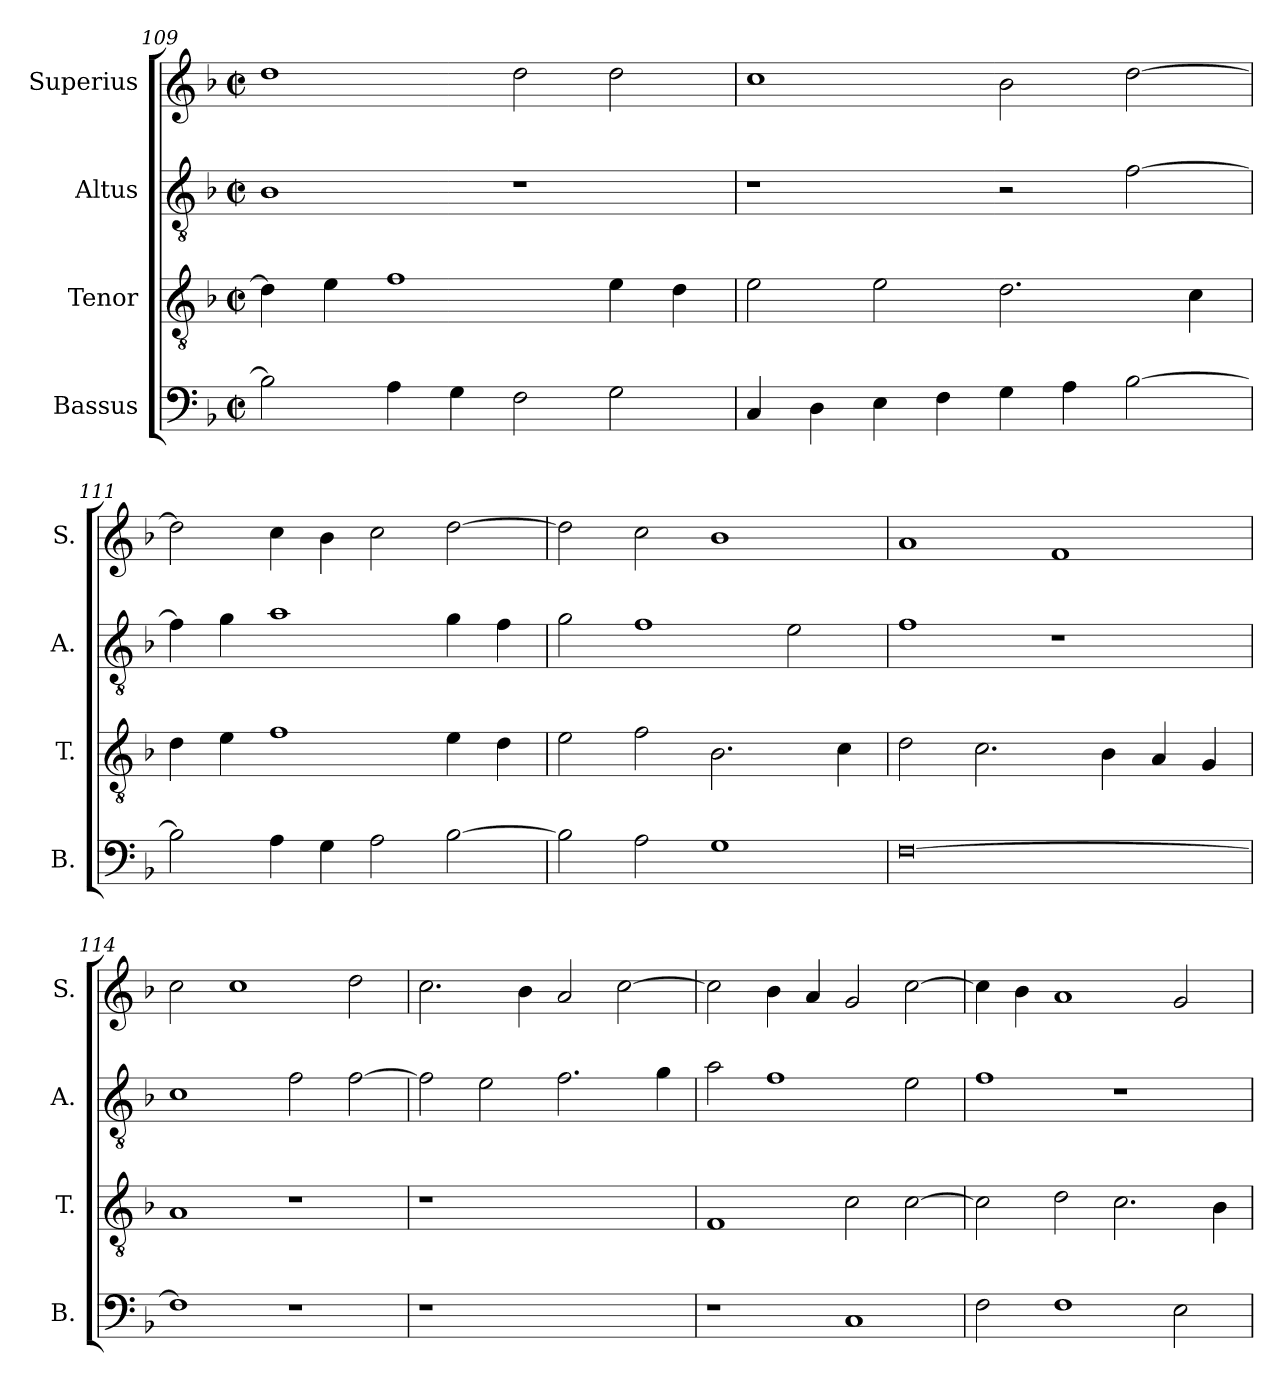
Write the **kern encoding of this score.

**kern	**kern	**kern	**kern
*part4	*part3	*part2	*part1
*staff4	*staff3	*staff2	*staff1
*I"Bassus	*I"Tenor	*I"Altus	*I"Superius
*I'B.	*I'T.	*I'A.	*I'S.
!!LO:LB:g=z
*clefF4	*clefGv2	*clefGv2	*clefG2
*	*ITrd7c12	*ITrd7c12	*
*k[b-]	*k[b-]	*k[b-]	*k[b-]
*F:	*F:	*F:	*F:
*M2/2	*M2/2	*M2/2	*M2/2
*met(c|)	*met(c|)	*met(c|)	*met(c|)
=109	=109	=109	=109
2B-i\]	4Di\]	1BB-i	1ddi
.	4Ei\	.	.
4Ai\	1Fi	.	.
4Gi\	.	.	.
2Fi\	.	1r	2ddi\
2Gi\	4Ei\	.	2ddi\
.	4Di\	.	.
=110	=110	=110	=110
4Ci/	2Ei\	1r	1cci
4Di\	.	.	.
4Ei\	2Ei\	.	.
4Fi\	.	.	.
4Gi\	2.Di\	2r	2b-i\
4Ai\	.	.	.
[>2B-i\	.	[>2Fi\	[>2ddi\
.	4Ci\	.	.
=111	=111	=111	=111
2B-i\]	4Di\	4Fi\]	2ddi\]
.	4Ei\	4Gi\	.
4Ai\	1Fi	1Ai	4cci\
4Gi\	.	.	4b-i\
2Ai\	.	.	2cci\
[>2B-i\	4Ei\	4Gi\	[>2ddi\
.	4Di\	4Fi\	.
=112	=112	=112	=112
2B-i\]	2Ei\	2Gi\	2ddi\]
2Ai\	2Fi\	1Fi	2cci\
1Gi	2.BB-i\	.	1b-i
.	.	2Ei\	.
.	4Ci\	.	.
!!LO:PB:g=z
=113	=113	=113	=113
[>0Fi	2Di\	1Fi	1ai
.	2.Ci\	.	.
.	.	1r	1fi
.	4BB-i\	.	.
.	4AAi/	.	.
.	4GGi/	.	.
=114	=114	=114	=114
1Fi]	1AAi	1Ci	2cci\
.	.	.	1cci
1r	1r	2Fi\	.
.	.	[>2Fi\	2ddi\
=115	=115	=115	=115
!LO:N:vis=1	!LO:N:vis=1	!	!
1r	1r	2Fi\]	2.cci\
.	.	2Ei\	.
.	.	.	4b-i\
1ryy	1ryy	2.Fi\	2ai/
.	.	.	[>2cci\
.	.	4Gi\	.
=116	=116	=116	=116
1r	1FFi	2Ai\	2cci\]
.	.	1Fi	4b-i\
.	.	.	4ai/
1Ci	2Ci\	.	2gi/
.	[>2Ci\	2Ei\	[>2cci\
!!LO:LB:g=z
=117	=117	=117	=117
2Fi\	2Ci\]	1Fi	4cci\]
.	.	.	4b-i\
1Fi	2Di\	.	1ai
.	2.Ci\	1r	.
2Ei\	.	.	2gi/
.	4BB-i\	.	.
=	=	=	=
*-	*-	*-	*-
